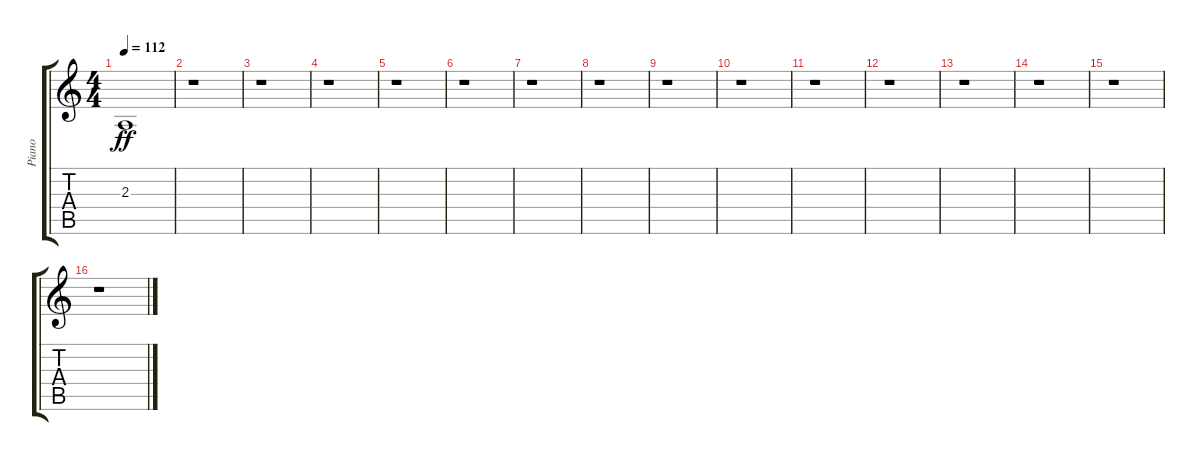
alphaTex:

\track ("Piano" "Piano") {instrument acousticgrandpiano}
\staff {score tabs}
\tuning (E4 B3 G3 D3 A2 E2) {hide}
\ts (4 4)
\tempo 112
\clef g2
\ks c
2.3.1{dy ff} |
r.1 |
r.1 |
r.1 |
r.1 |
r.1 |
r.1 |
r.1 |
r.1 |
r.1 |
r.1 |
r.1 |
r.1 |
r.1 |
r.1 |
r.1
